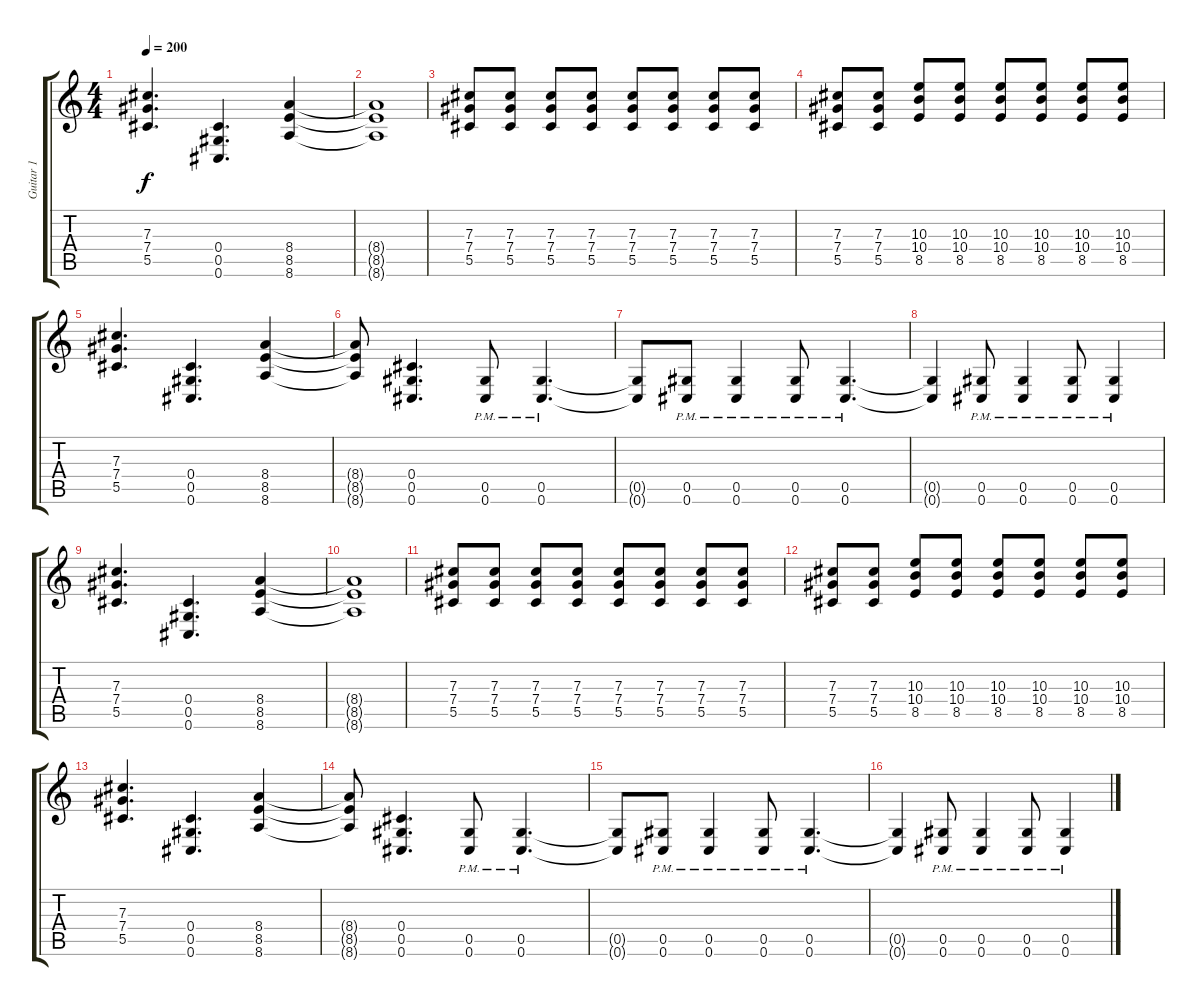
\track ("Guitar 1" "Guitar 1") {instrument overdrivenguitar}
\staff {score tabs}
\tuning (Eb4 Bb3 Gb3 Db3 Ab2 Db2) {hide}
\ts (4 4)
\tempo 200
\clef g2
\ks c
(7.3 7.4 5.5).4{d dy f} (0.4 0.5 0.6).4{d} (8.4 8.5 8.6).4 |
(8.4{t} 8.5{t} 8.6{t}).1 |
(7.3 7.4 5.5).8 (7.3 7.4 5.5).8 (7.3 7.4 5.5).8 (7.3 7.4 5.5).8 (7.3 7.4 5.5).8 (7.3 7.4 5.5).8 (7.3 7.4 5.5).8 (7.3 7.4 5.5).8 |
(7.3 7.4 5.5).8 (7.3 7.4 5.5).8 (10.3 10.4 8.5).8 (10.3 10.4 8.5).8 (10.3 10.4 8.5).8 (10.3 10.4 8.5).8 (10.3 10.4 8.5).8 (10.3 10.4 8.5).8 |
(7.3 7.4 5.5).4{d} (0.4 0.5 0.6).4{d} (8.4 8.5 8.6).4 |
(8.4{t} 8.5{t} 8.6{t}).8 (0.4 0.5 0.6).4{d} (0.5{pm} 0.6{pm}).8 (0.5{pm} 0.6{pm}).4{d} |
(0.5{t} 0.6{t}).8 (0.5{pm} 0.6{pm}).8 (0.5{pm} 0.6{pm}).4 (0.5{pm} 0.6{pm}).8 (0.5{pm} 0.6{pm}).4{d} |
(0.5{t} 0.6{t}).4 (0.5{pm} 0.6{pm}).8 (0.5{pm} 0.6{pm}).4 (0.5{pm} 0.6{pm}).8 (0.5{pm} 0.6{pm}).4 |
(7.3 7.4 5.5).4{d} (0.4 0.5 0.6).4{d} (8.4 8.5 8.6).4 |
(8.4{t} 8.5{t} 8.6{t}).1 |
(7.3 7.4 5.5).8 (7.3 7.4 5.5).8 (7.3 7.4 5.5).8 (7.3 7.4 5.5).8 (7.3 7.4 5.5).8 (7.3 7.4 5.5).8 (7.3 7.4 5.5).8 (7.3 7.4 5.5).8 |
(7.3 7.4 5.5).8 (7.3 7.4 5.5).8 (10.3 10.4 8.5).8 (10.3 10.4 8.5).8 (10.3 10.4 8.5).8 (10.3 10.4 8.5).8 (10.3 10.4 8.5).8 (10.3 10.4 8.5).8 |
(7.3 7.4 5.5).4{d} (0.4 0.5 0.6).4{d} (8.4 8.5 8.6).4 |
(8.4{t} 8.5{t} 8.6{t}).8 (0.4 0.5 0.6).4{d} (0.5{pm} 0.6{pm}).8 (0.5{pm} 0.6{pm}).4{d} |
(0.5{t} 0.6{t}).8 (0.5{pm} 0.6{pm}).8 (0.5{pm} 0.6{pm}).4 (0.5{pm} 0.6{pm}).8 (0.5{pm} 0.6{pm}).4{d} |
(0.5{t} 0.6{t}).4 (0.5{pm} 0.6{pm}).8 (0.5{pm} 0.6{pm}).4 (0.5{pm} 0.6{pm}).8 (0.5{pm} 0.6{pm}).4
